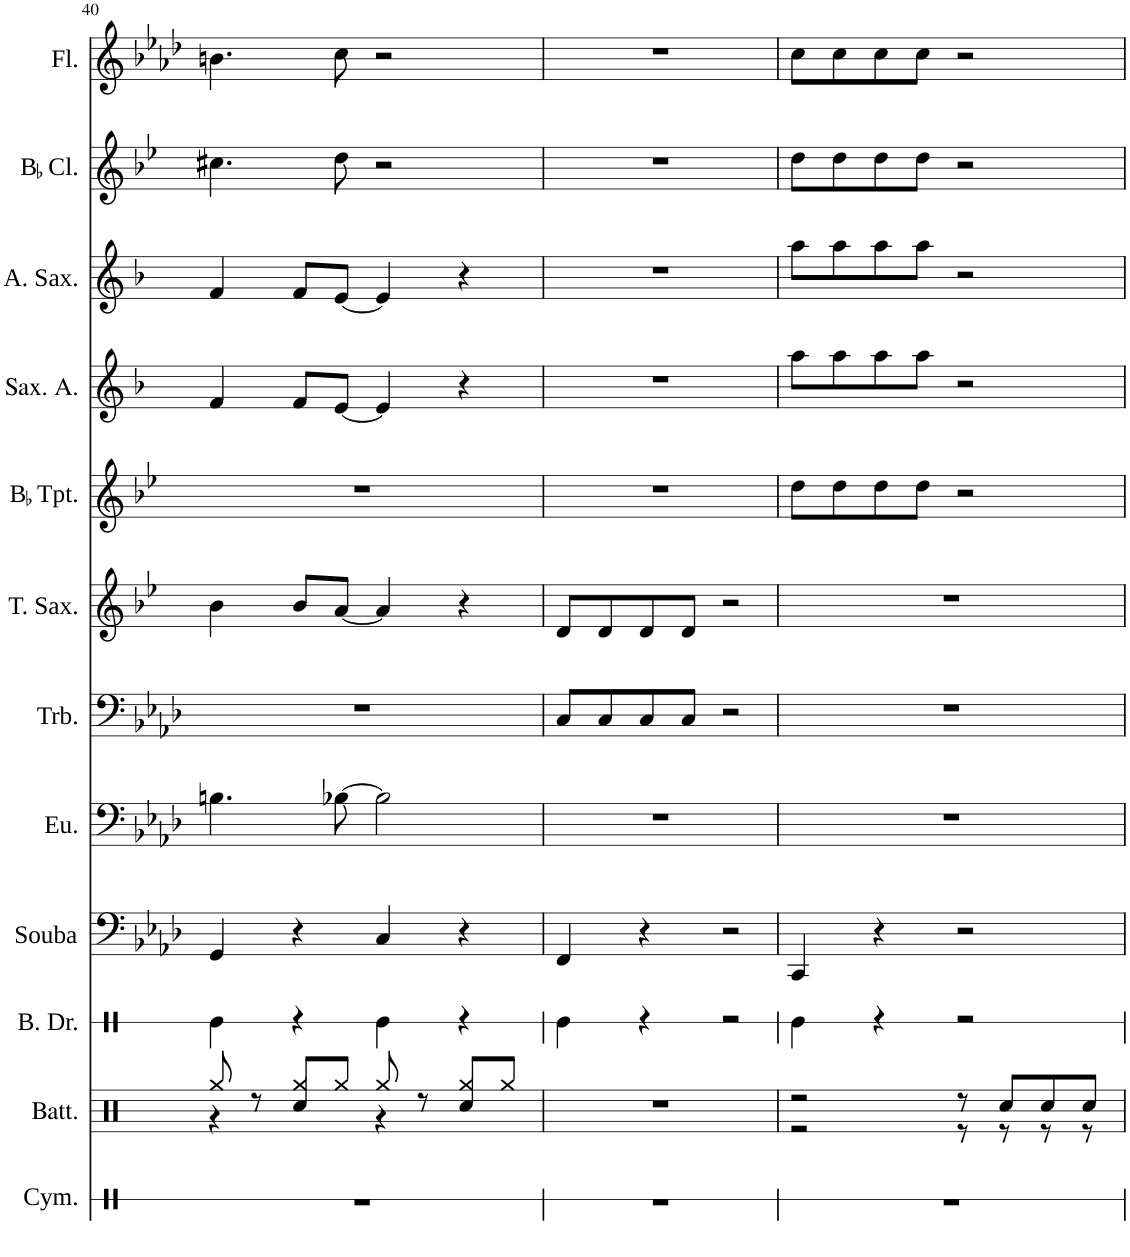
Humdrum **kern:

**kern	**kern	**kern	**kern	**kern	**kern	**kern	**kern	**kern	**kern	**kern	**kern
*part12	*part11	*part10	*part9	*part8	*part7	*part6	*part5	*part4	*part3	*part2	*part1
*staff12	*staff11	*staff10	*staff9	*staff8	*staff7	*staff6	*staff5	*staff4	*staff3	*staff2	*staff1
*I"Cymbal	*I"Batterie	*I"Bass Drum	*I"Souba	*I"Euphonium	*I"Trombone	*I"Tenor Saxophone	*I"BaccidentalFlat Trumpet	*I"Saxophone Alto	*I"Alto Saxophone	*I"BaccidentalFlat Clarinet	*I"Flute
*I'Cym.	*I'Batt.	*I'B. Dr.	*I'Souba	*I'Eu.	*I'Trb.	*I'T. Sax.	*I'BaccidentalFlat Tpt.	*I'Sax. A.	*I'A. Sax.	*I'BaccidentalFlat Cl.	*I'Fl.
!!LO:PB:g=z
*clefX	*clefX	*clefX	*clefF4	*clefF4	*clefF4	*clefG2	*clefG2	*clefG2	*clefG2	*clefG2	*clefG2
*	*	*	*	*	*	*Trd8c14	*Trd1c2	*Trd5c9	*Trd5c9	*Trd1c2	*
*k[]	*k[]	*k[]	*k[b-e-a-d-]	*k[b-e-a-d-]	*k[b-e-a-d-]	*k[b-e-]	*k[b-e-]	*k[b-]	*k[b-]	*k[b-e-]	*k[b-e-a-d-]
*M4/4	*M4/4	*M4/4	*M4/4	*M4/4	*M4/4	*M4/4	*M4/4	*M4/4	*M4/4	*M4/4	*M4/4
=40	=40	=40	=40	=40	=40	=40	=40	=40	=40	=40	=40
*	*^	*	*	*	*	*	*	*	*	*	*
1r	8Rgg/	4r	4Re\	4GG/	4.Bn\	1r	4b-\	1r	4f/	4f/	4.cc#X\	4.bn\
.	8r	.	.	.	.	.	.	.	.	.	.	.
.	8Rgg/L	4Rcc/	4r	4r	.	.	8b-/L	.	8f/L	8f/L	.	.
.	8Rgg/J	.	.	.	[8B-X\	.	[8a/J	.	[8e/J	[8e/J	8dd\	8cc\
.	8Rgg/	4r	4Re\	4C/	2B-\]	.	4a/]	.	4e/]	4e/]	2r	2r
.	8r	.	.	.	.	.	.	.	.	.	.	.
.	8Rgg/L	4Rcc/	4r	4r	.	.	4r	.	4r	4r	.	.
.	8Rgg/J	.	.	.	.	.	.	.	.	.	.	.
*	*v	*v	*	*	*	*	*	*	*	*	*	*
=41	=41	=41	=41	=41	=41	=41	=41	=41	=41	=41	=41
1r	1r	4Re\	4FF/	1r	8C/L	8d/L	1r	1r	1r	1r	1r
.	.	.	.	.	8C/	8d/	.	.	.	.	.
.	.	4r	4r	.	8C/	8d/	.	.	.	.	.
.	.	.	.	.	8C/J	8d/J	.	.	.	.	.
.	.	2r	2r	.	2r	2r	.	.	.	.	.
=42	=42	=42	=42	=42	=42	=42	=42	=42	=42	=42	=42
*	*^	*	*	*	*	*	*	*	*	*	*
1r	2r	2r	4Re\	4CC/	1r	1r	1r	8dd\L	8aa\L	8aa\L	8dd\L	8cc\L
.	.	.	.	.	.	.	.	8dd\	8aa\	8aa\	8dd\	8cc\
.	.	.	4r	4r	.	.	.	8dd\	8aa\	8aa\	8dd\	8cc\
.	.	.	.	.	.	.	.	8dd\J	8aa\J	8aa\J	8dd\J	8cc\J
.	8r	8r	2r	2r	.	.	.	2r	2r	2r	2r	2r
.	8Rcc/L	8r	.	.	.	.	.	.	.	.	.	.
.	8Rcc/	8r	.	.	.	.	.	.	.	.	.	.
.	8Rcc/J	8r	.	.	.	.	.	.	.	.	.	.
*	*v	*v	*	*	*	*	*	*	*	*	*	*
=	=	=	=	=	=	=	=	=	=	=	=
*-	*-	*-	*-	*-	*-	*-	*-	*-	*-	*-	*-
